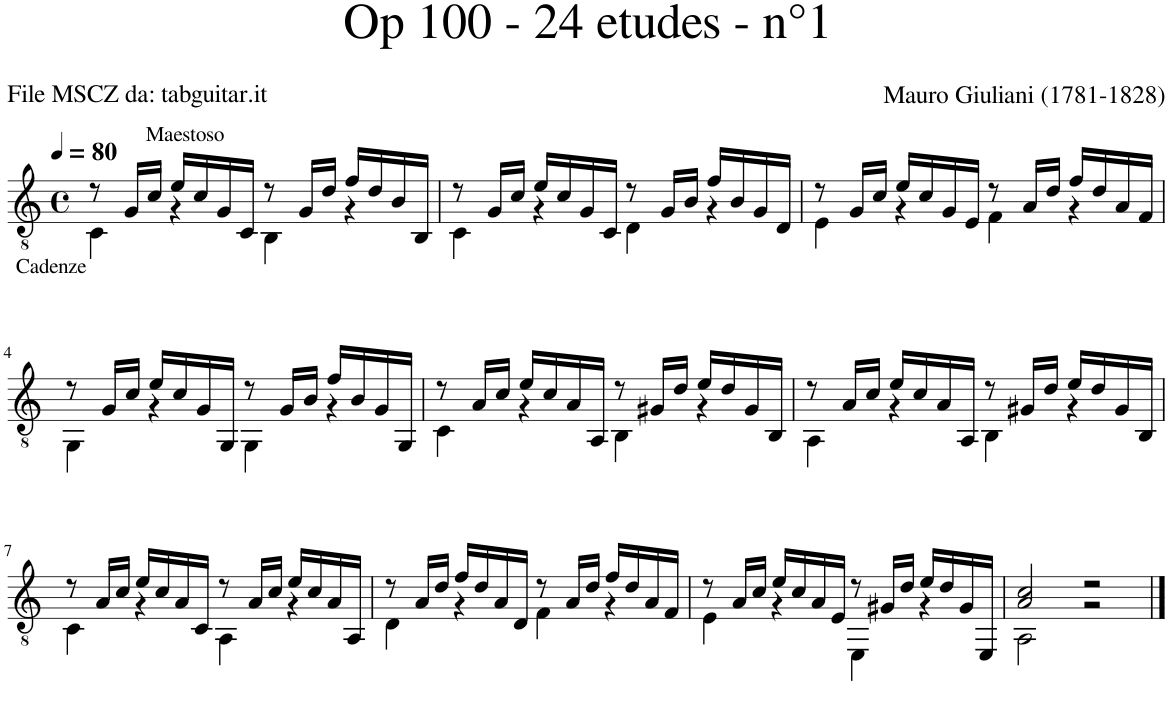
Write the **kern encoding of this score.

**kern
*part1
*staff1
*I"Guitar
*I'Guit.
*clefGv2
*k[]
*M4/4
*met(c)
*MM80
=1
*^
!LO:TX:b:t=Cadenze	!
8r	4C\
16G/LL	.
!LO:TX:a:t=Maestoso	!
16c/JJ	.
16e/LL	4r
16c/	.
16G/	.
16C/JJ	.
8r	4BB\
16G/LL	.
16d/JJ	.
16f/LL	4r
16d/	.
16B/	.
16BB/JJ	.
=2	=2
8r	4C\
16G/LL	.
16c/JJ	.
16e/LL	4r
16c/	.
16G/	.
16C/JJ	.
8r	4D\
16G/LL	.
16B/JJ	.
16f/LL	4r
16B/	.
16G/	.
16D/JJ	.
=3	=3
8r	4E\
16G/LL	.
16c/JJ	.
16e/LL	4r
16c/	.
16G/	.
16E/JJ	.
8r	4F\
16A/LL	.
16d/JJ	.
16f/LL	4r
16d/	.
16A/	.
16F/JJ	.
!!LO:LB:g=z	!!
=4	=4
8r	4GG\
16G/LL	.
16c/JJ	.
16e/LL	4r
16c/	.
16G/	.
16GG/JJ	.
8r	4GG\
16G/LL	.
16B/JJ	.
16f/LL	4r
16B/	.
16G/	.
16GG/JJ	.
=5	=5
8r	4C\
16A/LL	.
16c/JJ	.
16e/LL	4r
16c/	.
16A/	.
16AA/JJ	.
8r	4BB\
16G#X/LL	.
16d/JJ	.
16e/LL	4r
16d/	.
16G#/	.
16BB/JJ	.
=6	=6
8r	4AA\
16A/LL	.
16c/JJ	.
16e/LL	4r
16c/	.
16A/	.
16AA/JJ	.
8r	4BB\
16G#X/LL	.
16d/JJ	.
16e/LL	4r
16d/	.
16G#/	.
16BB/JJ	.
!!LO:LB:g=z	!!
=7	=7
8r	4C\
16A/LL	.
16c/JJ	.
16e/LL	4r
16c/	.
16A/	.
16C/JJ	.
8r	4AA\
16A/LL	.
16c/JJ	.
16e/LL	4r
16c/	.
16A/	.
16AA/JJ	.
=8	=8
8r	4D\
16A/LL	.
16d/JJ	.
16f/LL	4r
16d/	.
16A/	.
16D/JJ	.
8r	4F\
16A/LL	.
16d/JJ	.
16f/LL	4r
16d/	.
16A/	.
16F/JJ	.
=9	=9
8r	4E\
16A/LL	.
16c/JJ	.
16e/LL	4r
16c/	.
16A/	.
16E/JJ	.
8r	4EE\
16G#X/LL	.
16d/JJ	.
16e/LL	4r
16d/	.
16G#/	.
16EE/JJ	.
=10	=10
2A/ 2c/	2AA\
2r	2r
*v	*v
==
*-
